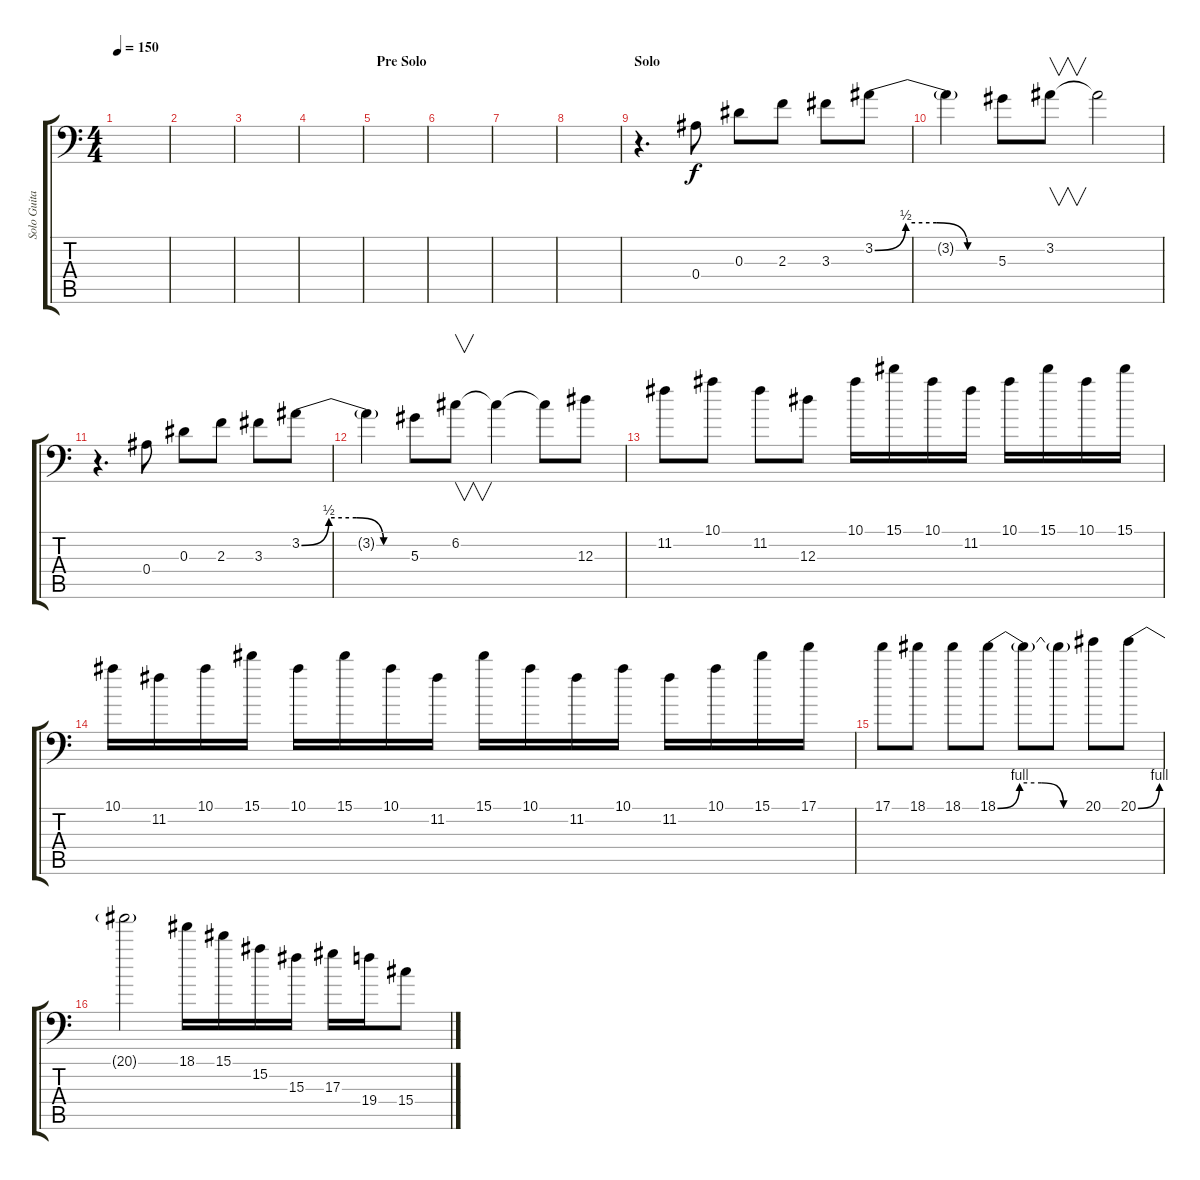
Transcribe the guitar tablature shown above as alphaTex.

\track ("Solo Guitar 2" "Solo Guita") {instrument overdrivenguitar}
\staff {score tabs}
\tuning (C4 G3 Eb3 Bb2 F2 Bb1) {hide}
\ts (4 4)
\tempo 150
\clef f4
\ks c
|
|
|
|
\section ("" "Pre Solo")
|
|
|
|
\section ("" "Solo")
r.4{d} 0.4.8 0.3.8 2.3.8 3.3.8 3.2{be (custom 0 0 15 2 30 2 45 0 60 0)}.8 |
3.2{t}.4 5.3.8 3.2.8{v} 3.2{t}.2 |
r.4{d} 0.4.8 0.3.8 2.3.8 3.3.8 3.2{be (custom 0 0 15 2 30 2 45 0 60 0)}.8 |
3.2{t}.4 5.3.8 6.2.8{v} 6.2{t}.4 6.2{t}.8 12.3.8 |
11.2.8 10.1.8 11.2.8 12.3.8 10.1.16 15.1.16 10.1.16 11.2.16 10.1.16 15.1.16 10.1.16 15.1.16 |
10.1.16 11.2.16 10.1.16 15.1.16 10.1.16 15.1.16 10.1.16 11.2.16 15.1.16 10.1.16 11.2.16 10.1.16 11.2.16 10.1.16 15.1.16 17.1.16 |
17.1.8 18.1.8 18.1.8 18.1{be (custom 0 0 15 4 30 4 45 0 60 0)}.8 18.1{t}.8 18.1{t}.8 20.1.8 20.1{be (bend 0 0 60 4)}.8 |
20.1{t}.2 18.1.16 15.1.16 15.2.16 15.3.16 17.3.16 19.4.16 15.4.8
